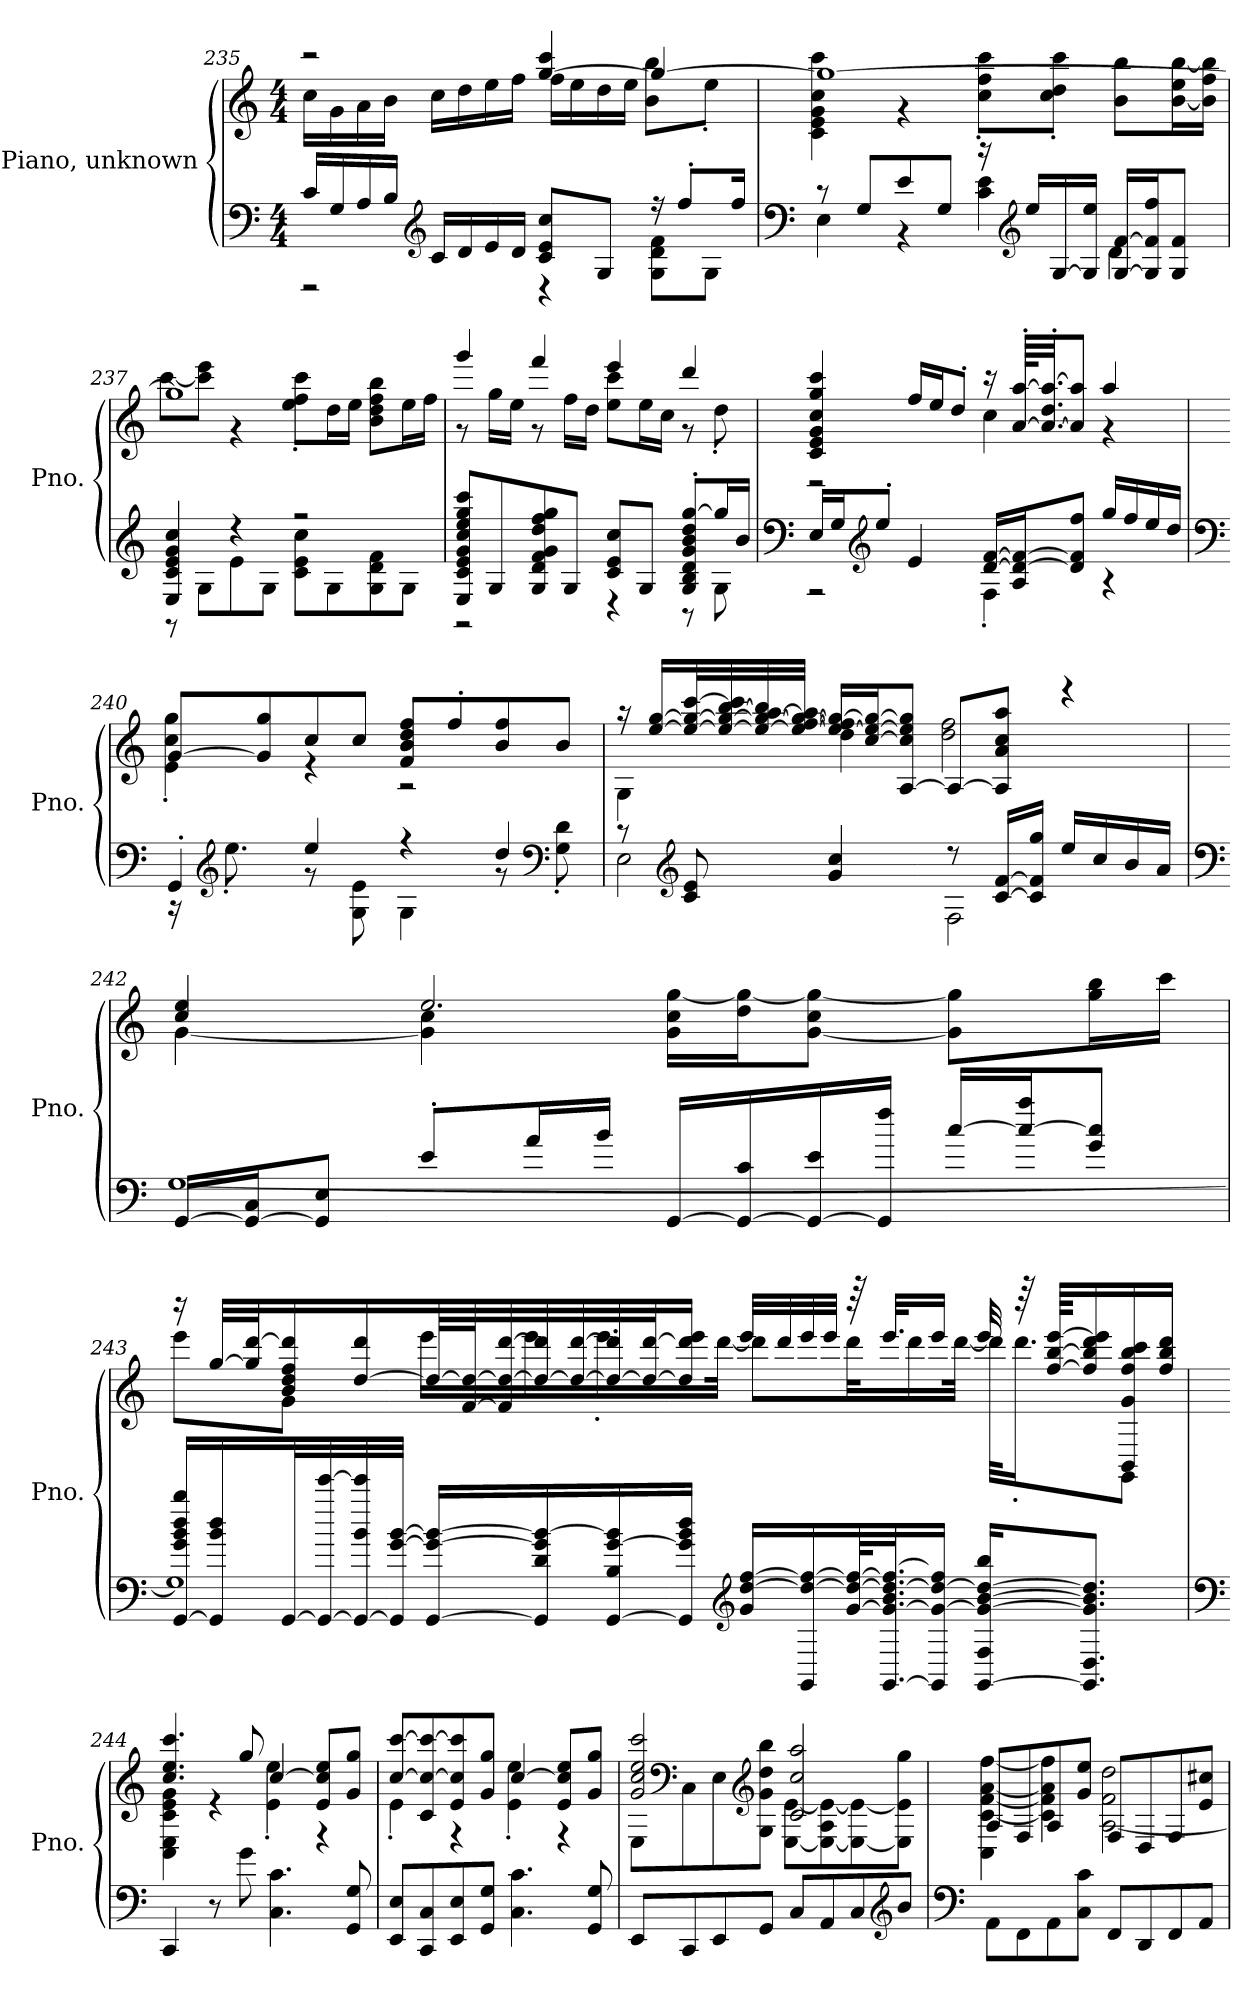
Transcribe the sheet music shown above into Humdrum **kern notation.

**kern	**kern
*part1	*part1
*staff2	*staff1
*I"Piano, unknown	*
*I'Pno.	*
*clefF4	*clefG2
*k[]	*k[]
*M4/4	*M4/4
=235	=235
*^	*^
16c/LL	2r	2r	16cc\LL
16G/	.	.	16g\
16A/	.	.	16a\
16B/JJ	.	.	16b\JJ
*clefG2	*	*	*
16c/LL	.	.	16cc\LL
16d/	.	.	16dd\
16e/	.	.	16ee\
16d/JJ	.	.	16ff\JJ
8c/ 8e/ 8cc/L	4r	[4gg/ 4ccc/	16ff\LL
.	.	.	16ee\
8G/J	.	.	16dd\
.	.	.	16ee\JJ
16r	8G\ 8d\ 8f\L	4gg/_	8b\ 8bb\L
8ff'/L	.	.	.
.	8G\J	.	8ee'\J
16ff/Jk	.	.	.
!!LO:PB:g=z	!!
=236	=236	=236	=236
*clefF4	*	*	*
8r	4E\	1gg_	4c\ 4e\ 4g\ 4cc\ 4ccc\
8G/L	.	.	.
8e/	4r	.	4r
8G/J	.	.	.
16r	4c\ 4e\	.	8cc\' 8ff\' 8ccc\'L
*clefG2	*	*	*
16ee/LL	.	.	.
[16G/	.	.	8cc\' 8dd\' 8ccc\'J
16G/] 16ee/JJ	.	.	.
[16G/ [16f/LL	4d\	.	8b\ 8bb\L
16G/] 16f/] 16ff/J	.	.	.
8G/ 8f/J	.	.	[16b\ 16ee\ [16bb\L
.	.	.	16b\] 16ff\ 16bb\]JJ
=237	=237	=237	=237
4E/ 4c/ 4e/ 4g/ 4cc/	8r	1gg]	[8ccc\L
.	8G\L	.	8ccc\] 8eee\J
4r	8e\	.	4r
.	8G\J	.	.
2r	8c\ 8e\ 8cc\L	.	8ee\' 8ff\' 8ccc\'L
.	8G\	.	16dd\L
.	.	.	16ee\JJ
.	8G\ 8d\ 8f\	.	8b\ 8dd\ 8ff\ 8bb\L
.	8G\J	.	16ee\L
.	.	.	16ff\JJ
=238	=238	=238	=238
8E/ 8c/ 8e/ 8g/ 8cc/ 8ee/ 8gg/ 8ccc/L	2r	4ggg/	8r
8G/	.	.	16gg\LL
.	.	.	16ee\JJ
8G/ 8d/ 8f/ 8g/ 8dd/ 8ff/ 8gg/	.	4fff/	8r
8G/J	.	.	16ff\LL
.	.	.	16dd\JJ
8c/ 8e/ 8cc/L	4r	4eee/	8ee\ 8ccc\L
8G/J	.	.	16ee\L
.	.	.	16cc\JJ
8G/' 8B/' 8d/' 8g/' 8b/' 8dd/' [8gg/'L	8r	4ddd/	8r
16gg/L]	8G\	.	8dd'\
16b/JJ	.	.	.
!!LO:LB:g=z	!!
=239	=239	=239	=239
*clefF4	*	*	*
16E/LL	2r	4c/ 4e/ 4g/ 4cc/ 4gg/ 4ccc/	2r
16G/J	.	.	.
*clefG2	*	*	*
8ee'/J	.	.	.
4e/	.	16ff/LL	.
.	.	16ee/J	.
.	.	8dd'/J	.
[16d/ [16f/LL	4F'\	16r	4cc\
16A/ 16d/_ 16f/_J	.	[64a/' [64aa/'KLLL	.
.	.	32.a/_' 32.dd/' 32.aa/_'JJ	.
8d/] 8f/] 8ff/J	.	8a/] 8aa/]J	.
16gg/LL	4r	4aa/	4r
16ff/	.	.	.
16ee/	.	.	.
16dd/JJ	.	.	.
=240	=240	=240	=240
*clefF4	*	*	*
4GG'/	16r	[8g/L	4e\' 4cc\' 4gg\'
*clefG2	*	*	*
.	8.ee'\	.	.
.	.	8g/] 8gg/	.
4ee/	8r	8cc/	4r
.	8G\ 8e\	8cc/J	.
4r	4G\	8f/ 8b/ 8dd/ 8ff/L	2r
.	.	8ff'/	.
4dd/	8r	8b/ 8ff/	.
*clefF4	*	*	*
.	8G\' 8d\'	8b/J	.
!!LO:LB:g=z	!!
=241	=241	=241	=241
8r	2E\	16r	4G\
.	.	[16ee/ [16gg/LL	.
*clefG2	*	*	*
8c/ 8e/	.	32ee/_ 32gg/_ [32ccc/L	.
.	.	32ee/_ 32gg/_ [32bb/ 32ccc/]	.
.	.	32ee/_ 32gg/_ [32aa/ 32bb/]	.
.	.	32ee/_ [32ff/ 32gg/_ 32aa/]JJJ	.
4g/ 4cc/	.	16ee/_ 16ff/] 16gg/_LL	4dd\
.	.	[16cc/ 16ee/_ 16gg/_J	.
.	.	[8A/ 8cc/] 8ee/] 8gg/]J	.
8r	2F\	8A/L_	2dd\ 2ff\
[16c/ [16f/LL	.	8A/] 8a/ 8cc/ 8aa/J	.
16c/] 16f/] 16gg/JJ	.	.	.
16ee/LL	.	4r	.
16cc/	.	.	.
16b/	.	.	.
16a/JJ	.	.	.
=242	=242	=242	=242
*clefF4	*	*	*
[16GG/LL	[1G	4cc/ 4ee/	[4g\
16GG/_ 16C/J	.	.	.
8GG/] 8E/J	.	.	.
8e'/L	.	2.ee/	4g\] 4cc\
16a/L	.	.	.
16b/JJ	.	.	.
[16GG/LL	.	.	16g\ 16cc\ [16gg\LL
16GG/_ 16c/	.	.	16dd\ 16gg\_J
16GG/_ 16e/	.	.	[8g\ 8cc\ 8gg\_J
16GG/] 16ff/JJ	.	.	.
[16cc/LL	.	.	8g\] 8gg\]L
16cc/_ 16aa/J	.	.	.
8g/ 8cc/]J	.	.	16gg\ 16bb\L
.	.	.	16ccc\JJ
!!LO:LB:g=z	!!
=243	=243	=243	=243
[16GG/ 16g/ 16b/ 16dd/ 16bb/LL	1G]	16r	8eee\L
16GG/] 16b/ 16dd/	.	[32gg/LLL	.
.	.	32gg/] [32ddd/J	.
[32GG/L	.	16b/ 16dd/ 16ff/ 16ddd/]	8g\J
32GG/_ [32eee/	.	.	.
32GG/_ 32b/ 32eee/]	.	[16dd/ 16ddd/	.
32GG/] [32g/ [32b/JJJ	.	.	.
[16GG/ 16g/_ 16b/_LL	.	64dd/LL_	16eee\LL
.	.	[64f/ 64dd/_J	.
.	.	32f/] 32dd/_ [32ddd/	.
16GG/] 16d/ 16g/] 16b/_	.	32dd/_ 32ddd/]	16eee\
.	.	32dd/_ [32ddd/	.
[16GG/ 16B/ [16g/ 16b/]	.	32dd/_ 32ddd/]	16.eee'\
.	.	32dd/_ [32ddd/J	.
16GG/] 16g/] 16b/ 16dd/JJ	.	16dd/] 16ddd/] 16eee/JJ	.
.	.	.	[32ddd\JJk
*clefG2	*	*	*
16g/ [16dd/ [16ff/LL	.	32eee/LLL	8ddd\L]
.	.	32ddd/	.
16GG/ 16dd/_ 16ff/_	.	32eee/	.
.	.	32eee/JJJ	.
[64g/ 64dd/_ 64ff/_KL	.	64r	32ddd\KL
[32.GG/ 32.g/_ 32.b/ 32.dd/_ 32.ff/_J	.	32.eee/KLL	.
.	.	.	16ddd\
16GG/] 16g/_ 16dd/_ 16ff/]JJ	.	16eee/JJ	.
.	.	.	[32ddd\JJk
[16GG/ 16F/ 16g/_ [16b/ 16dd/_ 16bb/KL	.	32eee/	32ddd\KLL]
.	.	64r	16.ddd'\J
.	.	[64ff/ [64bb/ [64eee/KKLL	.
8.GG/] 8.D/ 8.g/] 8.b/] 8.dd/]J	.	16ff/] 16bb/] 16ddd/ 16eee/]	.
.	.	16BB/ 16g/ 16ff/ 16bb/ 16ccc/	8GG\J
.	.	16ff/ 16bb/ 16ddd/JJ	.
*v	*v	*	*
!!LO:LB:g=z	!!
=244	=244	=244
*clefF4	*	*
4CC/	4.cc/ 4.ee/ 4.ccc/	4C\ 4E\ 4c\ 4e\ 4g\
8r	.	4r
8g\	8gg/	.
4.C\ 4.c\	[4cc/	4e\' 4ee\'
.	8e/ 8cc/] 8ee/L	4r
8GG/ 8G/	8g/ 8gg/J	.
=245	=245	=245
8EE/ 8E/L	[8cc/ [8ccc/L	4e'\
8CC/ 8C/	8c/ 8cc/_ 8ccc/_	.
8EE/ 8E/	8e/ 8cc/] 8ccc/]	4r
8GG/ 8G/J	8g/ 8gg/J	.
4.C\ 4.c\	[4cc/	4e\' 4ee\'
.	8e/ 8cc/] 8ee/L	4r
8GG/ 8G/	8g/ 8gg/J	.
=246	=246	=246
8EE/L	2g/ 2cc/ 2ee/ 2ccc/	8E\L
*	*clefF4	*
8CC/	.	8C\
8EE/	.	8E\
*	*clefG2	*
8GG/J	.	8G\ 8g\ 8dd\ 8bb\J
8C/L	2c/ 2cc/ 2aa/	[8E\ [8e\L
8AA/	.	8E\_ 8A\ 8e\_
8C/	.	8E\_ 8e\_
*clefG2	*	*
8b/J	.	8E\] 8e\] 8gg\J
!!LO:LB:g=z	!!
=247	=247	=247
*clefF4	*	*
8AA\L	8A/L	4C\ [4c\ [4f\ [4a\ [4ff\
8FF\	8F/	.
8AA\	8A/	4c\] 4f\] 4a\] 4ff\]
8C\ 8c\J	8g/ 8ee/J	.
8FF/L	8F/L	[2A\ 2f\ 2dd\
8DD/	8D/	.
8FF/	8F/	.
8AA/J	8e/ 8cc#X/J	.
*	*v	*v
=	=
*-	*-
